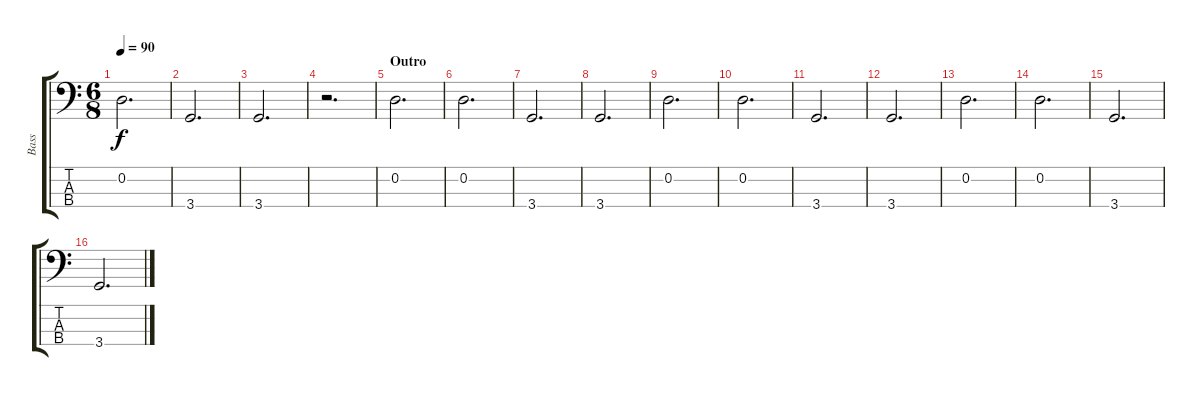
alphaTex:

\track ("Bass" "Bass") {instrument electricbassfinger}
\staff {score tabs}
\tuning (G2 D2 A1 E1) {hide}
\ts (6 8)
\tempo 90
\clef f4
\ks c
0.2.2{d dy f} |
3.4.2{d} |
3.4.2{d} |
r.2{d} |
\section ("" "Outro")
0.2.2{d} |
0.2.2{d} |
3.4.2{d} |
3.4.2{d} |
0.2.2{d} |
0.2.2{d} |
3.4.2{d} |
3.4.2{d} |
0.2.2{d} |
0.2.2{d} |
3.4.2{d} |
3.4.2{d}
